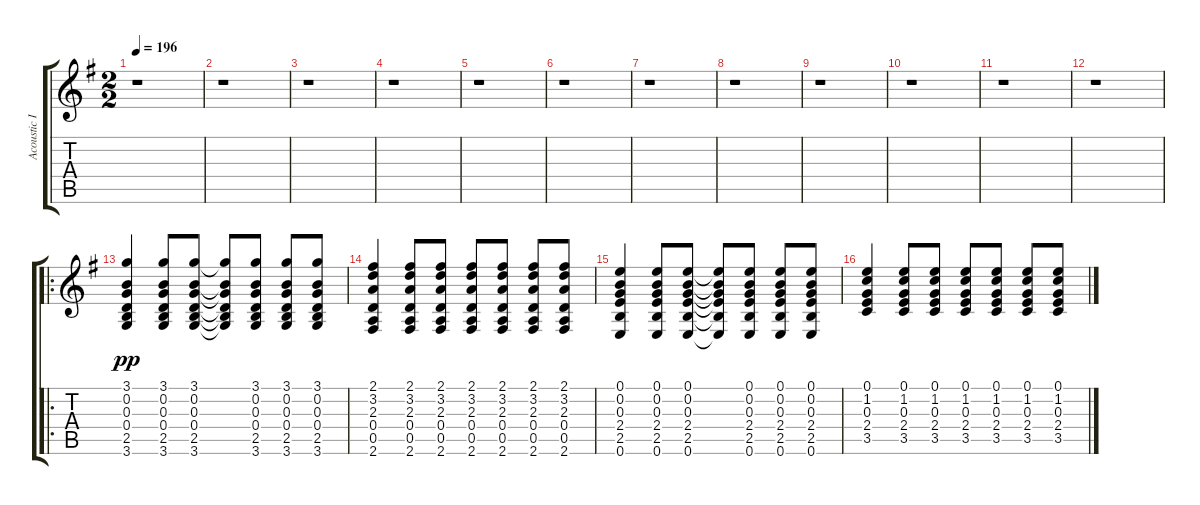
\track ("Acoustic III" "Acoustic I") {instrument acousticguitarnylon}
\staff {score tabs}
\tuning (E4 B3 G3 D3 A2 E2) {hide}
\ts (2 2)
\tempo 196
\clef g2
\ks g
r.1{dy pp instrument acousticguitarnylon} |
r.1 |
r.1 |
r.1 |
r.1 |
r.1 |
r.1 |
r.1 |
r.1 |
r.1 |
r.1 |
r.1 |
\ro
(3.1 0.2 0.3 0.4 2.5 3.6).4 (3.1 0.2 0.3 0.4 2.5 3.6).8 (3.1 0.2 0.3 0.4 2.5 3.6).8 (3.1{t} 0.2{t} 0.3{t} 0.4{t} 2.5{t} 3.6{t}).8 (3.1 0.2 0.3 0.4 2.5 3.6).8 (3.1 0.2 0.3 0.4 2.5 3.6).8 (3.1 0.2 0.3 0.4 2.5 3.6).8 |
(2.1 3.2 2.3 0.4 0.5 2.6).4 (2.1 3.2 2.3 0.4 0.5 2.6).8 (2.1 3.2 2.3 0.4 0.5 2.6).8 (2.1 3.2 2.3 0.4 0.5 2.6).8 (2.1 3.2 2.3 0.4 0.5 2.6).8 (2.1 3.2 2.3 0.4 0.5 2.6).8 (2.1 3.2 2.3 0.4 0.5 2.6).8 |
(0.1 0.2 0.3 2.4 2.5 0.6).4 (0.1 0.2 0.3 2.4 2.5 0.6).8 (0.1 0.2 0.3 2.4 2.5 0.6).8 (0.1{t} 0.2{t} 0.3{t} 2.4{t} 2.5{t} 0.6{t}).8 (0.1 0.2 0.3 2.4 2.5 0.6).8 (0.1 0.2 0.3 2.4 2.5 0.6).8 (0.1 0.2 0.3 2.4 2.5 0.6).8 |
(0.1 1.2 0.3 2.4 3.5).4 (0.1 1.2 0.3 2.4 3.5).8 (0.1 1.2 0.3 2.4 3.5).8 (0.1 1.2 0.3 2.4 3.5).8 (0.1 1.2 0.3 2.4 3.5).8 (0.1 1.2 0.3 2.4 3.5).8 (0.1 1.2 0.3 2.4 3.5).8
